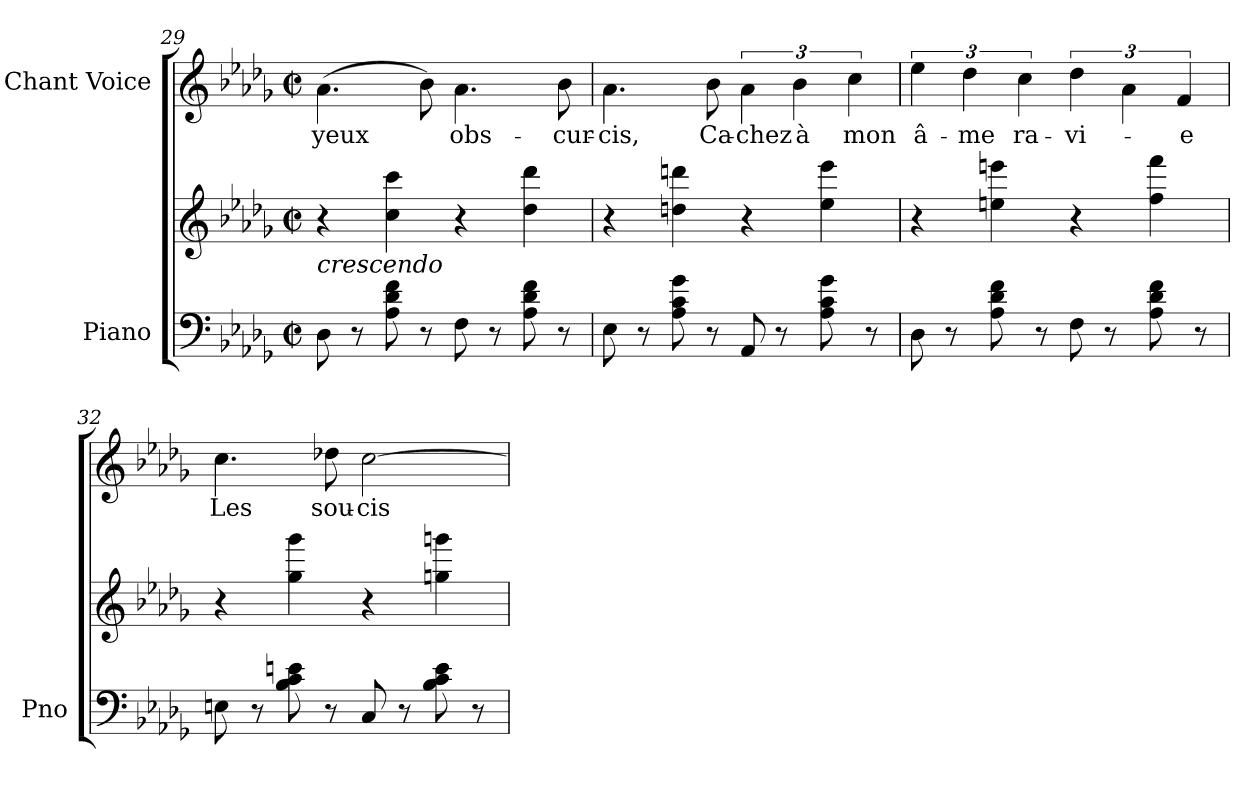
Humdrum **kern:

**kern	**kern	**kern	**text	**dynam
*part2	*part2	*part1	*part1	*part1
*staff3	*staff2	*staff1	*staff1	*staff1
*I"Piano	*	*I"Chant Voice	*	*
*I'Pno	*	*	*	*
*clefF4	*clefG2	*clefG2	*	*
*k[b-e-a-d-g-]	*k[b-e-a-d-g-]	*k[b-e-a-d-g-]	*	*
*M2/2	*M2/2	*M2/2	*	*
*met(c|)	*met(c|)	*met(c|)	*	*
=29	=29	=29	=29	=29
!	!LO:TX:b:i:t=crescendo	!	!	!
8D-\	4r	(4.a-\	yeux	.
8r	.	.	.	.
8A-\ 8d-\ 8f\	4cc\ 4ccc\	.	.	.
8r	.	8b-\)	.	.
8F\	4r	4.a-\	obs-	.
8r	.	.	.	.
8A-\ 8d-\ 8f\	4dd-\ 4ddd-\	.	.	.
8r	.	8b-\	-cur-	.
=30	=30	=30	=30	=30
8E-\	4r	4.a-\	-cis,	.
8r	.	.	.	.
8A-\ 8c\ 8g-\	4ddn\ 4dddn\	.	.	.
8r	.	8b-\	Ca-	.
8AA-/	4r	6a-\	-chez	.
8r	.	.	.	.
.	.	6b-\	à	.
8A-\ 8c\ 8g-\	4ee-\ 4eee-\	.	.	.
.	.	6cc\	mon	.
8r	.	.	.	.
=31	=31	=31	=31	=31
8D-\	4r	6ee-\	â-	.
8r	.	.	.	.
.	.	6dd-\	-me	.
8A-\ 8d-\ 8f\	4een\ 4eeen\	.	.	.
.	.	6cc\	ra-	.
8r	.	.	.	.
8F\	4r	6dd-\	-vi-	.
8r	.	.	.	.
.	.	6a-\	.	.
8A-\ 8d-\ 8f\	4ff\ 4fff\	.	.	.
.	.	6f/	-e	.
8r	.	.	.	.
=32	=32	=32	=32	=32
!	!	!	!	!LO:DY:a
!	!	!	!	!LO:DY:n=1:a
8En\	4r	4.cc\	Les	other-dynamics f
8r	.	.	.	.
8B-\ 8c\ 8en\	4gg-\ 4ggg-\	.	.	.
8r	.	8dd-X\	sou-	.
8C/	4r	[2cc\	-cis	.
8r	.	.	.	.
8B-\ 8c\ 8e\	4ggn\ 4gggn\	.	.	.
8r	.	.	.	.
=	=	=	=	=
*-	*-	*-	*-	*-
